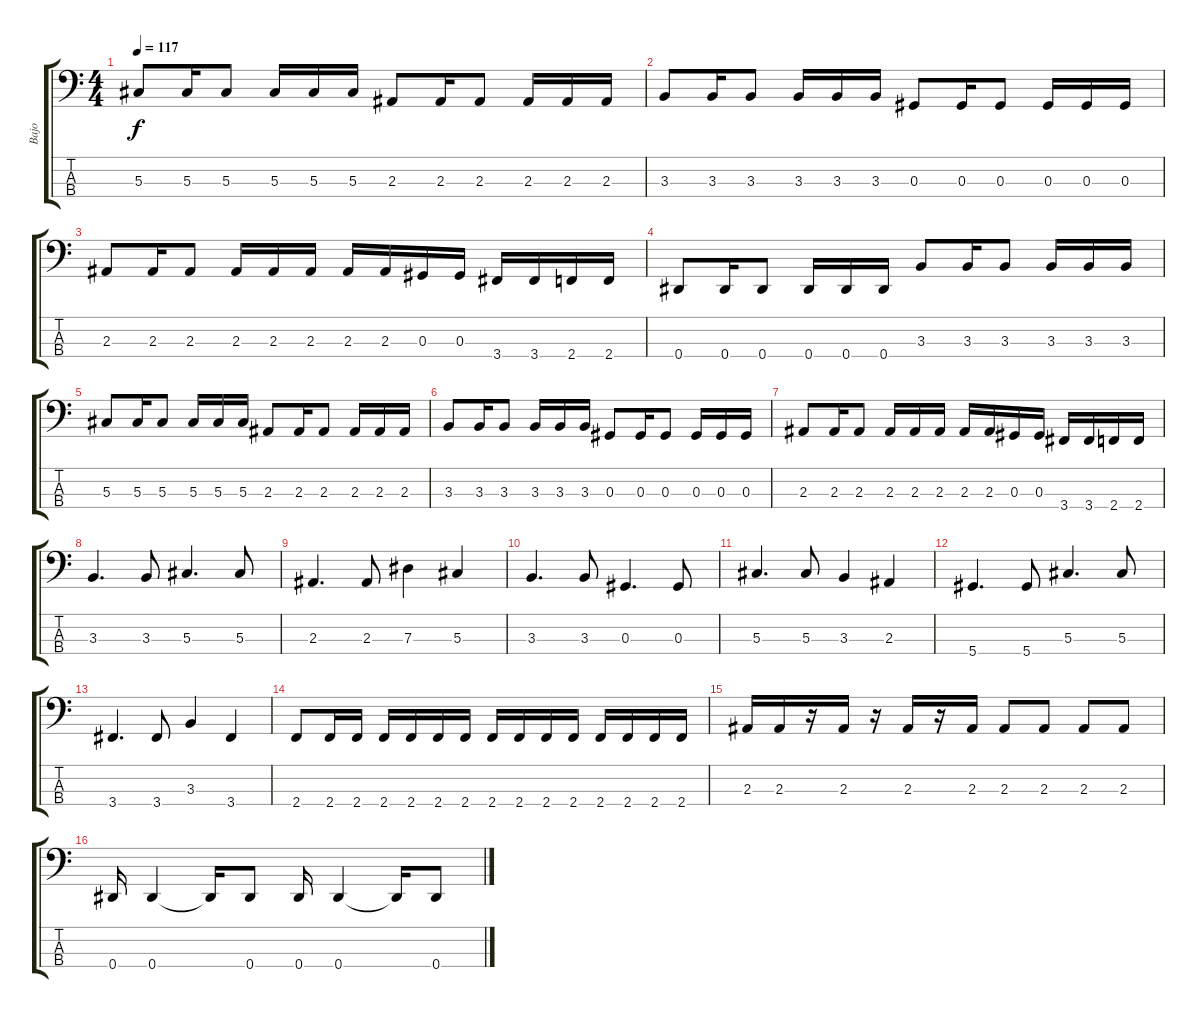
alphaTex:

\track ("Bajo" "Bajo") {instrument electricbassfinger}
\staff {score tabs}
\tuning (Gb2 Db2 Ab1 Eb1) {hide}
\ts (4 4)
\tempo 117
\clef f4
\ks c
5.3.8{dy f} 5.3.16 5.3.8 5.3.16 5.3.16 5.3.16 2.3.8 2.3.16 2.3.8 2.3.16 2.3.16 2.3.16 |
3.3.8 3.3.16 3.3.8 3.3.16 3.3.16 3.3.16 0.3.8 0.3.16 0.3.8 0.3.16 0.3.16 0.3.16 |
2.3.8 2.3.16 2.3.8 2.3.16 2.3.16 2.3.16 2.3.16 2.3.16 0.3.16 0.3.16 3.4.16 3.4.16 2.4.16 2.4.16 |
0.4.8 0.4.16 0.4.8 0.4.16 0.4.16 0.4.16 3.3.8 3.3.16 3.3.8 3.3.16 3.3.16 3.3.16 |
5.3.8 5.3.16 5.3.8 5.3.16 5.3.16 5.3.16 2.3.8 2.3.16 2.3.8 2.3.16 2.3.16 2.3.16 |
3.3.8 3.3.16 3.3.8 3.3.16 3.3.16 3.3.16 0.3.8 0.3.16 0.3.8 0.3.16 0.3.16 0.3.16 |
2.3.8 2.3.16 2.3.8 2.3.16 2.3.16 2.3.16 2.3.16 2.3.16 0.3.16 0.3.16 3.4.16 3.4.16 2.4.16 2.4.16 |
3.3.4{d} 3.3.8 5.3.4{d} 5.3.8 |
2.3.4{d} 2.3.8 7.3.4 5.3.4 |
3.3.4{d} 3.3.8 0.3.4{d} 0.3.8 |
5.3.4{d} 5.3.8 3.3.4 2.3.4 |
5.4.4{d} 5.4.8 5.3.4{d} 5.3.8 |
3.4.4{d} 3.4.8 3.3.4 3.4.4 |
2.4.8 2.4.16 2.4.16 2.4.16 2.4.16 2.4.16 2.4.16 2.4.16 2.4.16 2.4.16 2.4.16 2.4.16 2.4.16 2.4.16 2.4.16 |
2.3.16 2.3.16 r.16 2.3.16 r.16 2.3.16 r.16 2.3.16 2.3.8 2.3.8 2.3.8 2.3.8 |
0.4.16 0.4.4 0.4{t}.16 0.4.8 0.4.16 0.4.4 0.4{t}.16 0.4.8
